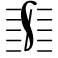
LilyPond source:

\version "2.18.0"
\include "bar_defaults.ily"
\paper {
  paper-height = 28\pt
  paper-width = 28\pt
  left-margin = 3\pt
  right-margin = 3\pt
}
\layout {
  \context {
    \Staff
    \override StaffSymbol.width = #1.44
  }
}

staffmarkup = \markup {
  \score {
    s
    \layout { }
  }
}
  
\markup \concat {
  \staffmarkup
  \musicglyph #"scripts.barline.kievan"
  \staffmarkup
}
